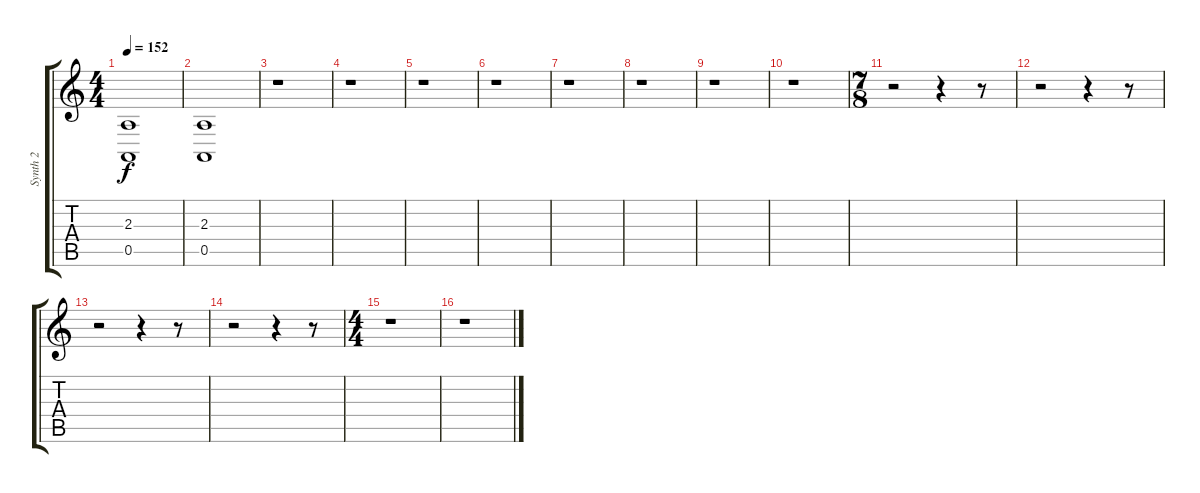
\track ("Synth 2" "Synth 2") {instrument pad3polysynth}
\staff {score tabs}
\tuning (E4 B3 G3 D3 A2 E2) {hide}
\ts (4 4)
\tempo 152
\clef g2
\ks c
(2.3 0.5).1{dy f volume 12} |
(2.3 0.5).1 |
r.1 |
r.1 |
r.1 |
r.1 |
r.1 |
r.1 |
r.1 |
r.1 |
\ts (7 8)
r.2 r.4 r.8 |
r.2 r.4 r.8 |
r.2 r.4 r.8 |
r.2 r.4 r.8 |
\ts (4 4)
r.1 |
r.1
